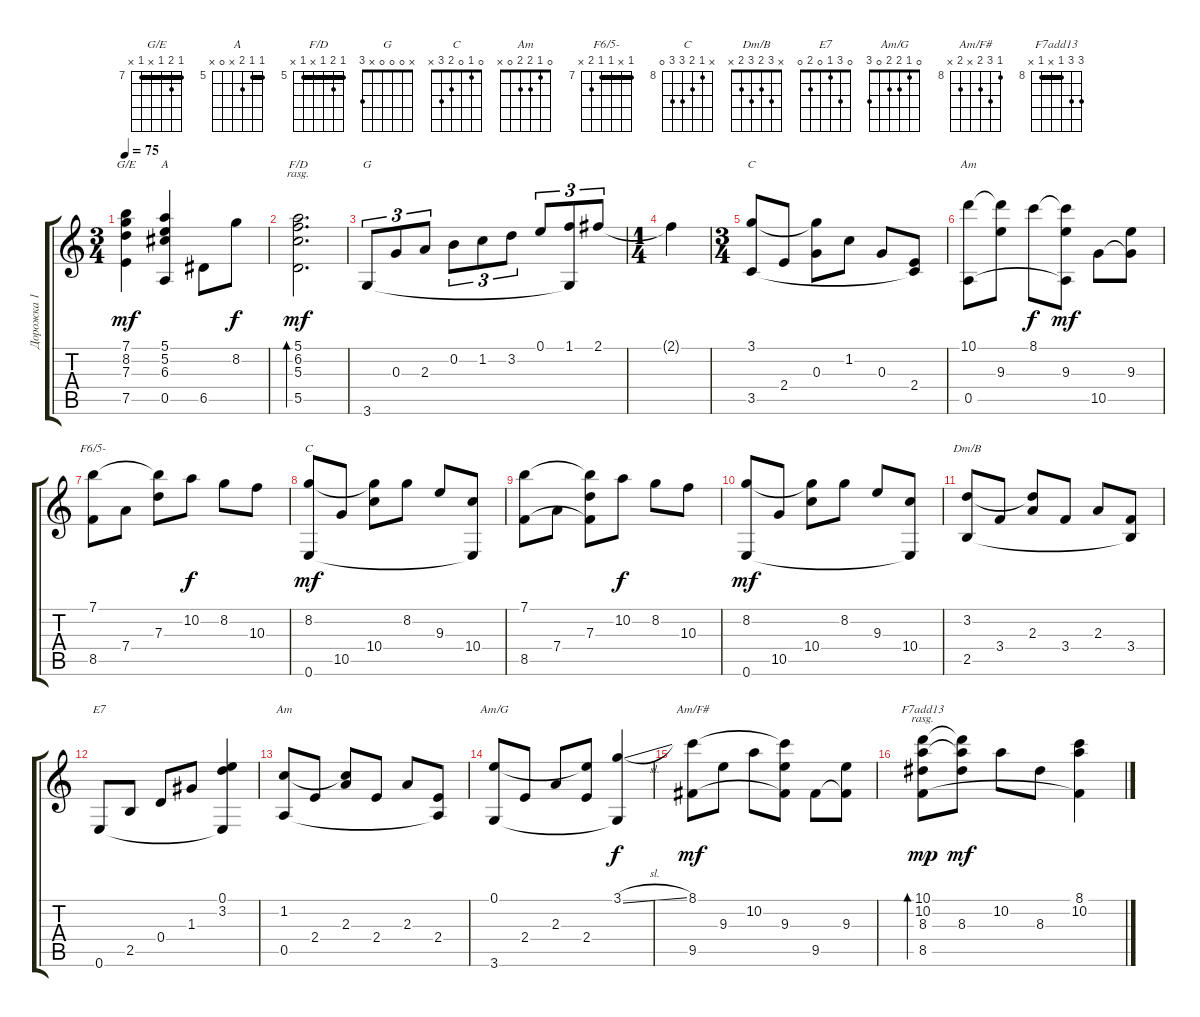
\track ("Дорожка 1" "Дорожка 1") {instrument acousticguitarnylon}
\staff {score tabs}
\tuning (E4 B3 G3 D3 A2 E2) {hide}
\chord ("G/E" 7 8 7 x 7 x) {firstfret 7 barre 7}
\chord ("A" 5 5 6 x 0 x) {firstfret 5 barre 5}
\chord ("F/D" 5 6 5 x 5 x) {firstfret 5 barre 5}
\chord ("G" x 0 0 0 x 3)
\chord ("C" 0 1 0 2 3 x)
\chord ("Am" 8 x 9 x 0 x) {firstfret 8}
\chord ("F6/5-" 7 x 7 7 8 x) {firstfret 7 barre 7}
\chord ("С" x 8 9 10 10 0) {firstfret 8}
\chord ("Dm/B" x 3 2 3 2 x)
\chord ("E7" 0 3 1 0 2 0)
\chord ("Am" 0 1 2 2 0 x)
\chord ("Am/G" 0 1 2 2 0 3)
\chord ("Am/F#" 8 10 9 x 9 x) {firstfret 8}
\chord ("F7add13" 10 10 8 x 8 x) {firstfret 8 barre 8}
\ts (3 4)
\tempo 75
\clef g2
\ks c
(7.1 8.2 7.3 7.5).4{ch "G/E" dy mf} (5.1 5.2 6.3 0.5).4{ch "A"} 6.5.8 8.2.8{dy f} |
(5.1 6.2 5.3 5.5).2{d bd 240 ch "F/D" rasg ii dy mf} |
3.6.8{tu (3 2) ch "G"} 0.3.8{tu (3 2)} 2.3.8{tu (3 2)} 0.2.8{tu (3 2)} 1.2.8{tu (3 2)} 3.2.8{tu (3 2)} 0.1.8{tu (3 2)} (1.1 3.6{t}).8{tu (3 2)} 2.1.8{tu (3 2)} |
\ts (1 4)
2.1{t}.4 |
\ts (3 4)
(3.1 3.5).8{ch "C"} 2.4.8 (3.1{t} 0.3).8 1.2.8 0.3.8 (2.4 3.5{t}).8 |
(10.1 0.5).8{ch "Am"} (10.1{t} 9.3).8 8.1.8{dy f} (8.1{t} 9.3 0.5{t}).8{dy mf} 10.5.8 (9.3 10.5{t}).8 |
(7.1 8.5).8{ch "F6/5-"} 7.4.8 (7.1{t} 7.3).8 10.2.8{dy f} 8.2.8 10.3.8 |
(8.2 0.6).8{ch "С" dy mf} 10.5.8 (8.2{t} 10.4).8 8.2.8 9.3.8 (10.4 0.6{t}).8 |
(7.1 8.5).8 7.4.8 (7.1{t} 7.3 8.5{t}).8 10.2.8{dy f} 8.2.8 10.3.8 |
(8.2 0.6).8{dy mf} 10.5.8 (8.2{t} 10.4).8 8.2.8 9.3.8 (10.4 0.6{t}).8 |
(3.2 2.5).8{ch "Dm/B"} 3.4.8 (3.2{t} 2.3).8 3.4.8 2.3.8 (3.4 2.5{t}).8 |
0.6.8{ch "E7"} 2.5.8 0.4.8 1.3.8 (0.1 3.2 0.6{t}).4 |
(1.2 0.5).8{ch "Am"} 2.4.8 (1.2{t} 2.3).8 2.4.8 2.3.8 (2.4 0.5{t}).8 |
(0.1 3.6).8{ch "Am/G"} 2.4.8 2.3.8 (0.1{t} 2.4).8 (3.1{sl} 3.6{t}).4{dy f} |
(8.1 9.5).8{ch "Am/F#" dy mf} 9.3.8 10.2.8 (8.1{t} 9.3 9.5{t}).8 9.5.8 (9.3 9.5{t}).8 |
(10.1 10.2 8.3 8.5).8{bd 120 ch "F7add13" rasg ii dy mp} (10.1{t} 10.2{t} 8.3).8{dy mf} 10.2.8 8.3.8 (8.1 10.2 8.5{t}).4
